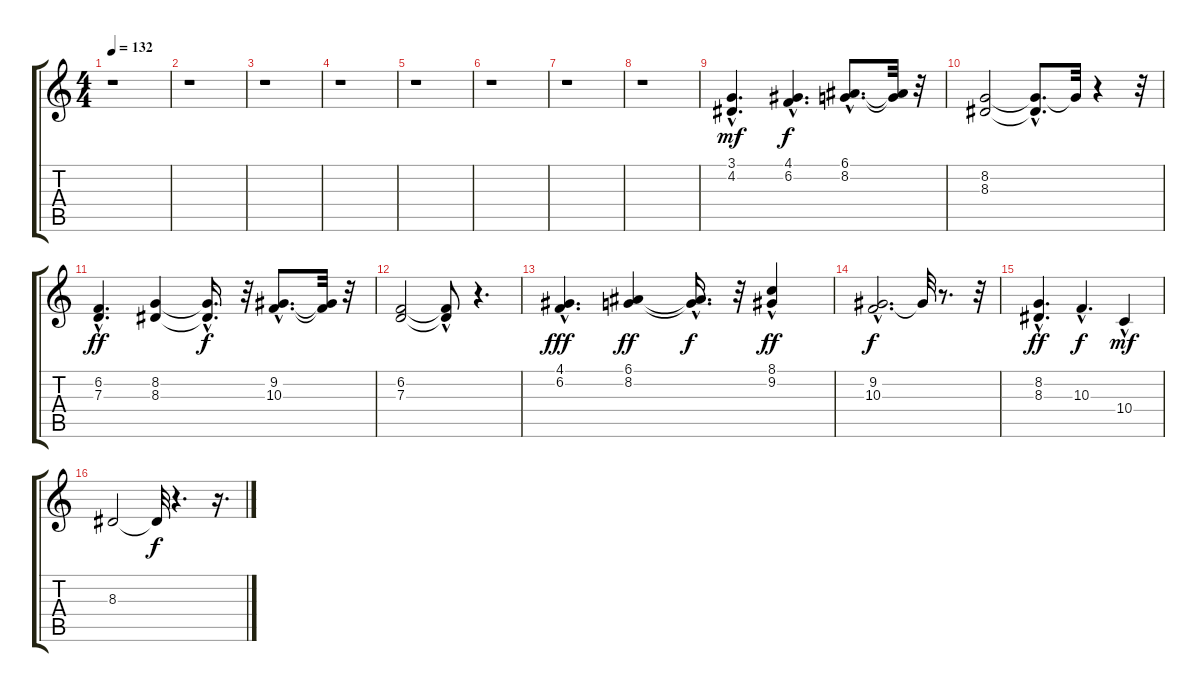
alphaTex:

\track "" {instrument fx8scifi}
\staff {score tabs}
\tuning (E4 B3 G3 D3 A2 E2) {hide}
\ts (4 4)
\tempo 132
\clef g2
\ks c
r.1{dy f} |
r.1 |
r.1 |
r.1 |
r.1 |
r.1 |
r.1 |
r.1 |
(3.1{hac} 4.2{hac}).4{d dy mf} (4.1 6.2{hac}).4{d dy f} (6.1{hac} 8.2{hac}).8{d} (6.1{t} 8.2{t}).32 r.32 |
(8.2 8.3).2 (8.2{hac t} 8.3{hac t}).8{d} 8.2{t}.32 r.4 r.32 |
(6.2{hac} 7.3{hac}).4{d dy ff} (8.2 8.3).4 (8.2{hac t} 8.3{hac t}).16{d dy f} r.32 (9.2{hac} 10.3{hac}).8{d} (9.2{t} 10.3{t}).32 r.32 |
(6.2 7.3).2 (6.2{t} 7.3{hac t}).8 r.4{d} |
(4.1{hac} 6.2).4{d dy fff} (6.1 8.2).4{dy ff} (6.1{hac t} 8.2{hac t}).16{d dy f} r.32 (8.1 9.2{hac}).4{dy ff} |
(9.2{hac} 10.3{hac}).2{d dy f} 9.2{t}.32 r.8{d} r.32 |
(8.2{hac} 8.3{hac}).4{d dy ff} 10.3{hac}.4{d dy f} 10.4{hac}.4{dy mf} |
8.3.2 8.3{t}.32{dy f} r.4{d} r.16{d}
